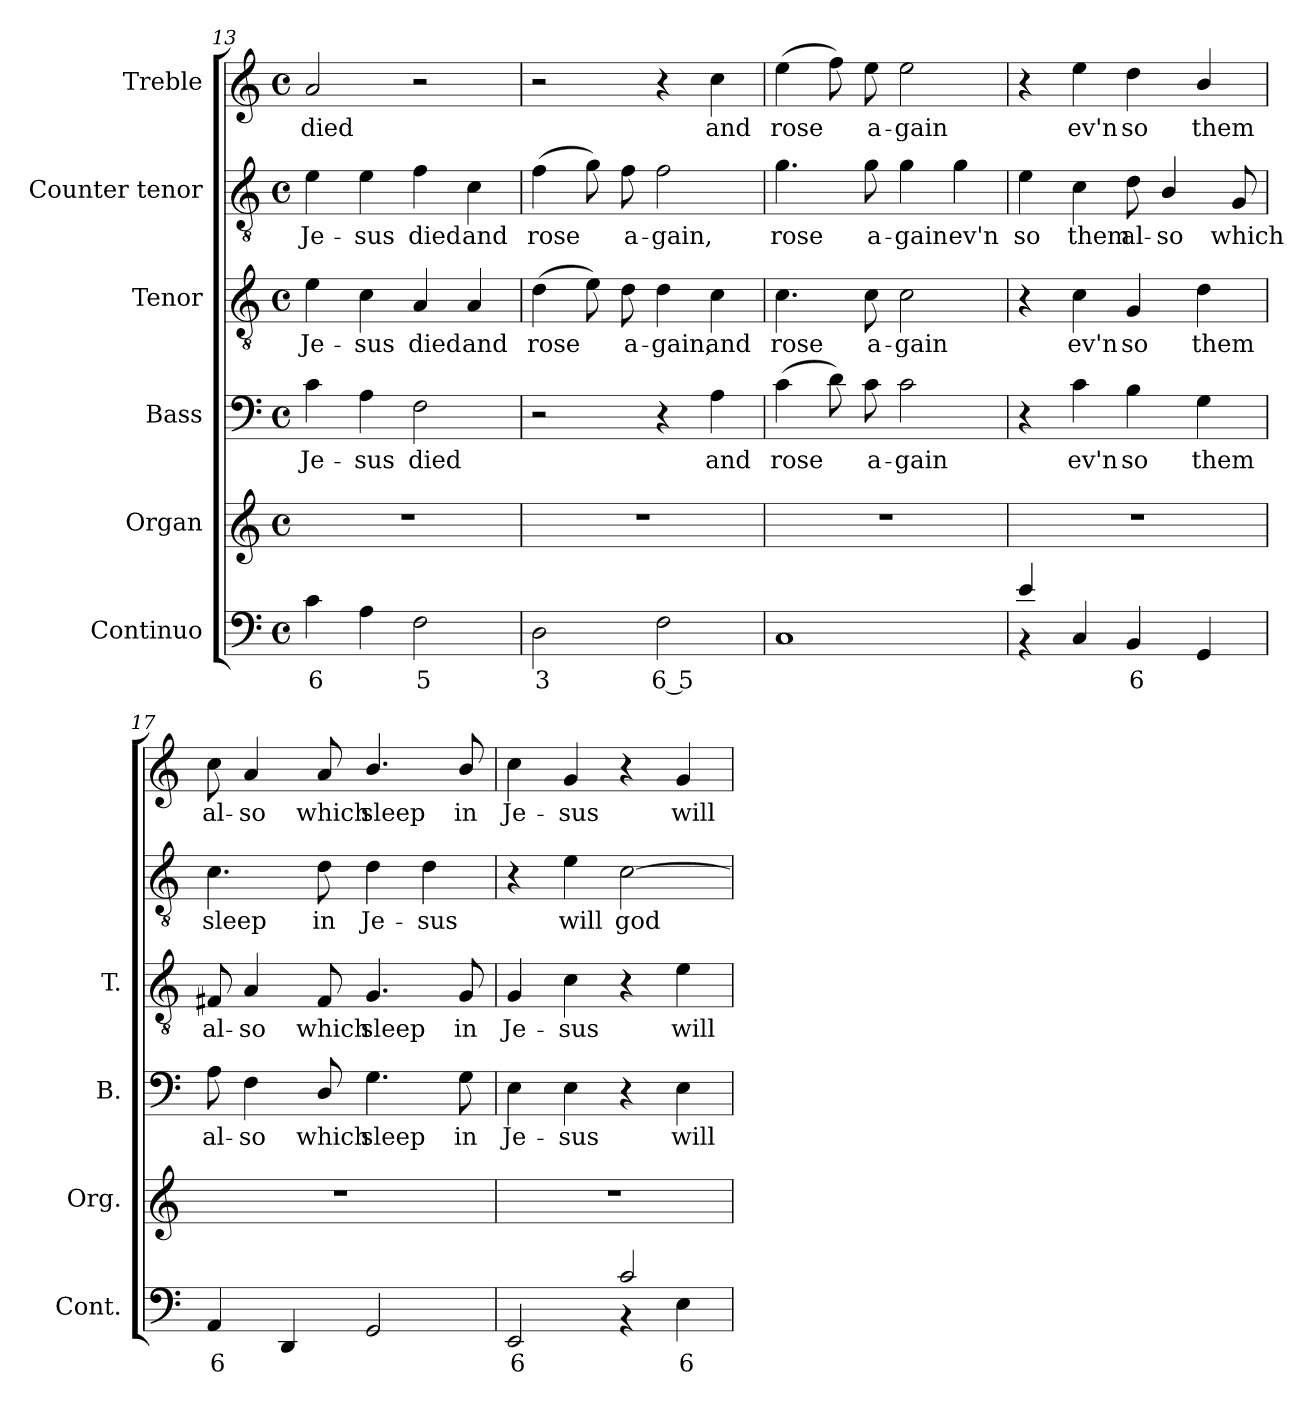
**kern	**text	**kern	**kern	**text	**kern	**text	**kern	**text	**kern	**text
*part6	*part6	*part5	*part4	*part4	*part3	*part3	*part2	*part2	*part1	*part1
*staff6	*staff6	*staff5	*staff4	*staff4	*staff3	*staff3	*staff2	*staff2	*staff1	*staff1
*I"Continuo	*	*I"Organ	*I"Bass	*	*I"Tenor	*	*I"Counter tenor	*	*I"Treble	*
*I'Cont.	*	*I'Org.	*I'B.	*	*I'T.	*	*	*	*	*
*clefF4	*	*clefG2	*clefF4	*	*clefGv2	*	*clefGv2	*	*clefG2	*
*	*	*	*	*	*ITrd7c12	*	*ITrd7c12	*	*	*
*k[]	*	*k[]	*k[]	*	*k[]	*	*k[]	*	*k[]	*
*C:	*	*C:	*C:	*	*C:	*	*C:	*	*C:	*
*M4/4	*	*M4/4	*M4/4	*	*M4/4	*	*M4/4	*	*M4/4	*
*met(c)	*	*met(c)	*met(c)	*	*met(c)	*	*met(c)	*	*met(c)	*
=13	=13	=13	=13	=13	=13	=13	=13	=13	=13	=13
!	!LO:LY:b:color=#000000	!	!	!	!	!	!	!	!	!
!	!	!	!	!LO:LY:b:color=#000000	!	!	!	!	!	!
!	!	!	!	!	!	!LO:LY:b:color=#000000	!	!	!	!
!	!	!	!	!	!	!	!	!LO:LY:b:color=#000000	!	!
!	!	!	!	!	!	!	!	!	!	!LO:LY:b:color=#000000
4ci\	6	1r	4ci\	Je-	4Ei\	Je-	4Ei\	Je-	2ai/	died
!	!	!	!	!LO:LY:b:color=#000000	!	!	!	!	!	!
!	!	!	!	!	!	!LO:LY:b:color=#000000	!	!	!	!
!	!	!	!	!	!	!	!	!LO:LY:b:color=#000000	!	!
4Ai\	.	.	4Ai\	-sus	4Ci\	-sus	4Ei\	-sus	.	.
!	!LO:LY:b:color=#000000	!	!	!	!	!	!	!	!	!
!	!	!	!	!LO:LY:b:color=#000000	!	!	!	!	!	!
!	!	!	!	!	!	!LO:LY:b:color=#000000	!	!	!	!
!	!	!	!	!	!	!	!	!LO:LY:b:color=#000000	!	!
2Fi\	5	.	2Fi\	died	4AAi/	died	4Fi\	died	2r	.
!	!	!	!	!	!	!LO:LY:b:color=#000000	!	!	!	!
!	!	!	!	!	!	!	!	!LO:LY:b:color=#000000	!	!
.	.	.	.	.	4AAi/	and	4Ci\	and	.	.
=14	=14	=14	=14	=14	=14	=14	=14	=14	=14	=14
!	!LO:LY:b:color=#000000	!	!	!	!	!	!	!	!	!
!	!	!	!	!	!	!LO:LY:b:color=#000000	!	!	!	!
!	!	!	!	!	!	!	!	!LO:LY:b:color=#000000	!	!
2Di\	3	1r	2r	.	(4Di\	rose	(4Fi\	rose	2r	.
.	.	.	.	.	8Ei\)	.	8Gi\)	.	.	.
!	!	!	!	!	!	!LO:LY:b:color=#000000	!	!	!	!
!	!	!	!	!	!	!	!	!LO:LY:b:color=#000000	!	!
.	.	.	.	.	8Di\	a-	8Fi\	a-	.	.
!	!LO:LY:b:color=#000000	!	!	!	!	!	!	!	!	!
!	!	!	!	!	!	!LO:LY:b:color=#000000	!	!	!	!
!	!	!	!	!	!	!	!	!LO:LY:b:color=#000000	!	!
2Fi\	6 5	.	4r	.	4Di\	-gain,	2Fi\	-gain,	4r	.
!	!	!	!	!LO:LY:b:color=#000000	!	!	!	!	!	!
!	!	!	!	!	!	!LO:LY:b:color=#000000	!	!	!	!
!	!	!	!	!	!	!	!	!	!	!LO:LY:b:color=#000000
.	.	.	4Ai\	and	4Ci\	and	.	.	4cci\	and
=15	=15	=15	=15	=15	=15	=15	=15	=15	=15	=15
!	!	!	!	!LO:LY:b:color=#000000	!	!	!	!	!	!
!	!	!	!	!	!	!LO:LY:b:color=#000000	!	!	!	!
!	!	!	!	!	!	!	!	!LO:LY:b:color=#000000	!	!
!	!	!	!	!	!	!	!	!	!	!LO:LY:b:color=#000000
1Ci	.	1r	(4ci\	rose	4.Ci\	rose	4.Gi\	rose	(4eei\	rose
.	.	.	8di\)	.	.	.	.	.	8ffi\)	.
!	!	!	!	!LO:LY:b:color=#000000	!	!	!	!	!	!
!	!	!	!	!	!	!LO:LY:b:color=#000000	!	!	!	!
!	!	!	!	!	!	!	!	!LO:LY:b:color=#000000	!	!
!	!	!	!	!	!	!	!	!	!	!LO:LY:b:color=#000000
.	.	.	8ci\	a-	8Ci\	a-	8Gi\	a-	8eei\	a-
!	!	!	!	!LO:LY:b:color=#000000	!	!	!	!	!	!
!	!	!	!	!	!	!LO:LY:b:color=#000000	!	!	!	!
!	!	!	!	!	!	!	!	!LO:LY:b:color=#000000	!	!
!	!	!	!	!	!	!	!	!	!	!LO:LY:b:color=#000000
.	.	.	2ci\	-gain	2Ci\	-gain	4Gi\	-gain	2eei\	-gain
!	!	!	!	!	!	!	!	!LO:LY:b:color=#000000	!	!
.	.	.	.	.	.	.	4Gi\	ev'n	.	.
!!LO:PB:g=z
=16	=16	=16	=16	=16	=16	=16	=16	=16	=16	=16
*^	*	*	*	*	*	*	*	*	*	*
!	!	!	!	!	!	!	!	!	!LO:LY:b:color=#000000	!	!
4ei/	4r	.	1r	4r	.	4r	.	4Ei\	so	4r	.
!	!	!	!	!	!LO:LY:b:color=#000000	!	!	!	!	!	!
!	!	!	!	!	!	!	!LO:LY:b:color=#000000	!	!	!	!
!	!	!	!	!	!	!	!	!	!LO:LY:b:color=#000000	!	!
!	!	!	!	!	!	!	!	!	!	!	!LO:LY:b:color=#000000
4ryy	4Ci/	.	.	4ci\	ev'n	4Ci\	ev'n	4Ci\	them	4eei\	ev'n
!	!	!LO:LY:b:color=#000000	!	!	!	!	!	!	!	!	!
!	!	!	!	!	!LO:LY:b:color=#000000	!	!	!	!	!	!
!	!	!	!	!	!	!	!LO:LY:b:color=#000000	!	!	!	!
!	!	!	!	!	!	!	!	!	!LO:LY:b:color=#000000	!	!
!	!	!	!	!	!	!	!	!	!	!	!LO:LY:b:color=#000000
2ryy	4BBi/	6	.	4Bi\	so	4GGi/	so	8Di\	al-	4ddi\	so
!	!	!	!	!	!	!	!	!	!LO:LY:b:color=#000000	!	!
.	.	.	.	.	.	.	.	4BBi/	-so	.	.
!	!	!	!	!	!LO:LY:b:color=#000000	!	!	!	!	!	!
!	!	!	!	!	!	!	!LO:LY:b:color=#000000	!	!	!	!
!	!	!	!	!	!	!	!	!	!	!	!LO:LY:b:color=#000000
.	4GGi/	.	.	4Gi\	them	4Di\	them	.	.	4bi/	them
!	!	!	!	!	!	!	!	!	!LO:LY:b:color=#000000	!	!
.	.	.	.	.	.	.	.	8GGi/	which	.	.
*v	*v	*	*	*	*	*	*	*	*	*	*
=17	=17	=17	=17	=17	=17	=17	=17	=17	=17	=17
!	!LO:LY:b:color=#000000	!	!	!	!	!	!	!	!	!
!	!	!	!	!LO:LY:b:color=#000000	!	!	!	!	!	!
!	!	!	!	!	!	!LO:LY:b:color=#000000	!	!	!	!
!	!	!	!	!	!	!	!	!LO:LY:b:color=#000000	!	!
!	!	!	!	!	!	!	!	!	!	!LO:LY:b:color=#000000
4AAi/	6	1r	8Ai\	al-	8FF#Xi/	al-	4.Ci\	sleep	8cci\	al-
!	!	!	!	!LO:LY:b:color=#000000	!	!	!	!	!	!
!	!	!	!	!	!	!LO:LY:b:color=#000000	!	!	!	!
!	!	!	!	!	!	!	!	!	!	!LO:LY:b:color=#000000
.	.	.	4Fi\	-so	4AAi/	-so	.	.	4ai/	-so
4DDi/	.	.	.	.	.	.	.	.	.	.
!	!	!	!	!LO:LY:b:color=#000000	!	!	!	!	!	!
!	!	!	!	!	!	!LO:LY:b:color=#000000	!	!	!	!
!	!	!	!	!	!	!	!	!LO:LY:b:color=#000000	!	!
!	!	!	!	!	!	!	!	!	!	!LO:LY:b:color=#000000
.	.	.	8Di/	which	8FF#i/	which	8Di\	in	8ai/	which
!	!	!	!	!LO:LY:b:color=#000000	!	!	!	!	!	!
!	!	!	!	!	!	!LO:LY:b:color=#000000	!	!	!	!
!	!	!	!	!	!	!	!	!LO:LY:b:color=#000000	!	!
!	!	!	!	!	!	!	!	!	!	!LO:LY:b:color=#000000
2GGi/	.	.	4.Gi\	sleep	4.GGi/	sleep	4Di\	Je-	4.bi/	sleep
!	!	!	!	!	!	!	!	!LO:LY:b:color=#000000	!	!
.	.	.	.	.	.	.	4Di\	-sus	.	.
!	!	!	!	!LO:LY:b:color=#000000	!	!	!	!	!	!
!	!	!	!	!	!	!LO:LY:b:color=#000000	!	!	!	!
!	!	!	!	!	!	!	!	!	!	!LO:LY:b:color=#000000
.	.	.	8Gi\	in	8GGi/	in	.	.	8bi/	in
=18	=18	=18	=18	=18	=18	=18	=18	=18	=18	=18
!	!LO:LY:b:color=#000000	!	!	!	!	!	!	!	!	!
*^	*	*	*	*	*	*	*	*	*	*
!	!	!	!	!	!LO:LY:b:color=#000000	!	!	!	!	!	!
!	!	!	!	!	!	!	!LO:LY:b:color=#000000	!	!	!	!
!	!	!	!	!	!	!	!	!	!	!	!LO:LY:b:color=#000000
2EEi/	2ryy	6	1r	4Ei\	Je-	4GGi/	Je-	4r	.	4cci\	Je-
!	!	!	!	!	!LO:LY:b:color=#000000	!	!	!	!	!	!
!	!	!	!	!	!	!	!LO:LY:b:color=#000000	!	!	!	!
!	!	!	!	!	!	!	!	!	!LO:LY:b:color=#000000	!	!
!	!	!	!	!	!	!	!	!	!	!	!LO:LY:b:color=#000000
.	.	.	.	4Ei\	-sus	4Ci\	-sus	4Ei\	will	4gi/	-sus
!	!	!	!	!	!	!	!	!	!LO:LY:b:color=#000000	!	!
2ci/	4r	.	.	4r	.	4r	.	[2Ci\	god	4r	.
!	!	!LO:LY:b:color=#000000	!	!	!	!	!	!	!	!	!
!	!	!	!	!	!LO:LY:b:color=#000000	!	!	!	!	!	!
!	!	!	!	!	!	!	!LO:LY:b:color=#000000	!	!	!	!
!	!	!	!	!	!	!	!	!	!	!	!LO:LY:b:color=#000000
.	4Ei\	6	.	4Ei\	will	4Ei\	will	.	.	4gi/	will
*v	*v	*	*	*	*	*	*	*	*	*	*
=	=	=	=	=	=	=	=	=	=	=
*-	*-	*-	*-	*-	*-	*-	*-	*-	*-	*-
